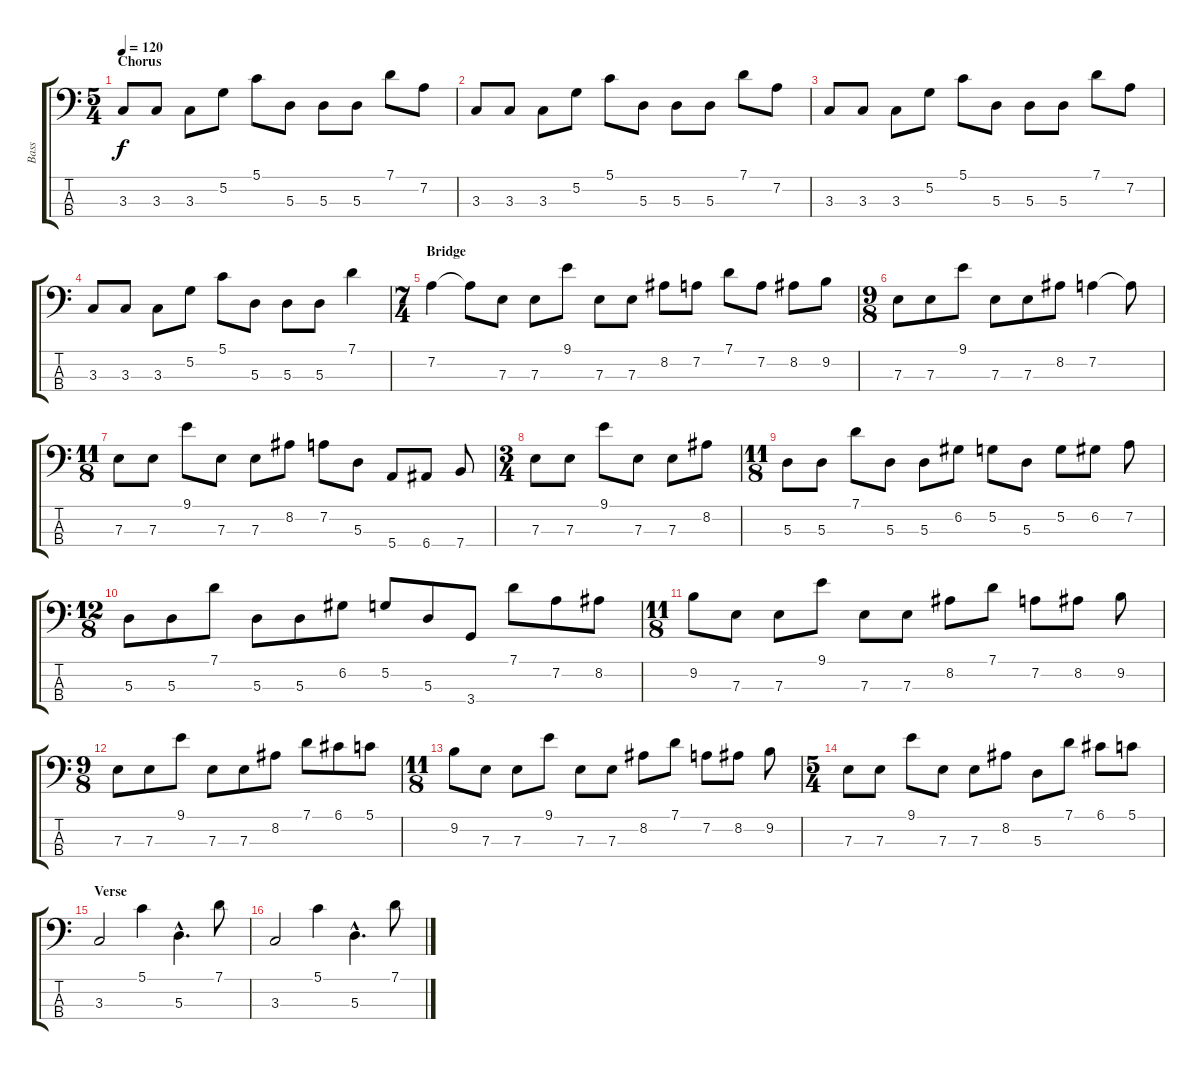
\track ("Bass" "Bass") {instrument acousticbass}
\staff {score tabs}
\tuning (G2 D2 A1 E1) {hide}
\ts (5 4)
\section ("" "Chorus")
\tempo 120
\clef f4
\ks c
3.3.8{dy f} 3.3.8 3.3.8 5.2.8 5.1.8 5.3.8 5.3.8 5.3.8 7.1.8 7.2.8 |
3.3.8 3.3.8 3.3.8 5.2.8 5.1.8 5.3.8 5.3.8 5.3.8 7.1.8 7.2.8 |
3.3.8 3.3.8 3.3.8 5.2.8 5.1.8 5.3.8 5.3.8 5.3.8 7.1.8 7.2.8 |
3.3.8 3.3.8 3.3.8 5.2.8 5.1.8 5.3.8 5.3.8 5.3.8 7.1.4 |
\ts (7 4)
\section ("" "Bridge")
7.2.4 7.2{t}.8 7.3.8 7.3.8 9.1.8 7.3.8 7.3.8 8.2.8 7.2.8 7.1.8 7.2.8 8.2.8 9.2.8 |
\ts (9 8)
7.3.8 7.3.8 9.1.8 7.3.8 7.3.8 8.2.8 7.2.4 7.2{t}.8 |
\ts (11 8)
7.3.8 7.3.8 9.1.8 7.3.8 7.3.8 8.2.8 7.2.8 5.3.8 5.4.8 6.4.8 7.4.8 |
\ts (3 4)
7.3.8 7.3.8 9.1.8 7.3.8 7.3.8 8.2.8 |
\ts (11 8)
5.3.8 5.3.8 7.1.8 5.3.8 5.3.8 6.2.8 5.2.8 5.3.8 5.2.8 6.2.8 7.2.8 |
\ts (12 8)
5.3.8 5.3.8 7.1.8 5.3.8 5.3.8 6.2.8 5.2.8 5.3.8 3.4.8 7.1.8 7.2.8 8.2.8 |
\ts (11 8)
9.2.8 7.3.8 7.3.8 9.1.8 7.3.8 7.3.8 8.2.8 7.1.8 7.2.8 8.2.8 9.2.8 |
\ts (9 8)
7.3.8 7.3.8 9.1.8 7.3.8 7.3.8 8.2.8 7.1.8 6.1.8 5.1.8 |
\ts (11 8)
9.2.8 7.3.8 7.3.8 9.1.8 7.3.8 7.3.8 8.2.8 7.1.8 7.2.8 8.2.8 9.2.8 |
\ts (5 4)
7.3.8 7.3.8 9.1.8 7.3.8 7.3.8 8.2.8 5.3.8 7.1.8 6.1.8 5.1.8 |
\section ("" "Verse")
3.3.2 5.1.4 5.3{hac}.4{d} 7.1.8 |
3.3.2 5.1.4 5.3{hac}.4{d} 7.1.8
